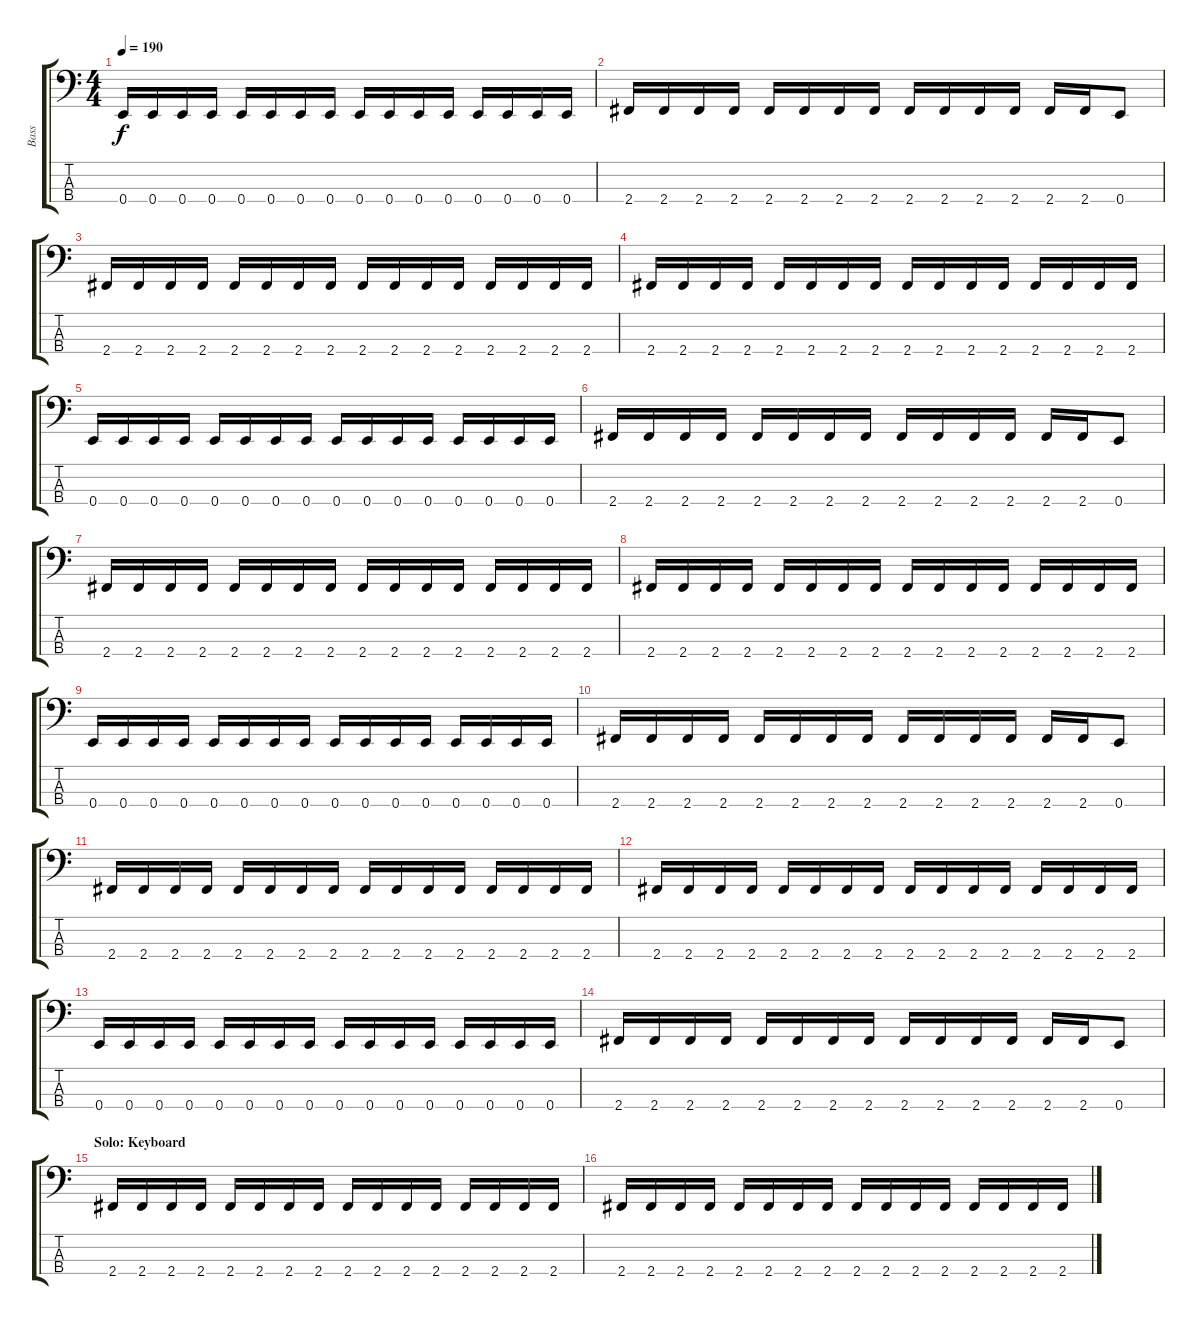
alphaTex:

\track ("Bass" "Bass") {instrument electricbasspick}
\staff {score tabs}
\tuning (G2 D2 A1 E1) {hide}
\ts (4 4)
\tempo 190
\clef f4
\ks c
0.4.16{dy f} 0.4.16 0.4.16 0.4.16 0.4.16 0.4.16 0.4.16 0.4.16 0.4.16 0.4.16 0.4.16 0.4.16 0.4.16 0.4.16 0.4.16 0.4.16 |
2.4.16 2.4.16 2.4.16 2.4.16 2.4.16 2.4.16 2.4.16 2.4.16 2.4.16 2.4.16 2.4.16 2.4.16 2.4.16 2.4.16 0.4.8 |
2.4.16 2.4.16 2.4.16 2.4.16 2.4.16 2.4.16 2.4.16 2.4.16 2.4.16 2.4.16 2.4.16 2.4.16 2.4.16 2.4.16 2.4.16 2.4.16 |
2.4.16 2.4.16 2.4.16 2.4.16 2.4.16 2.4.16 2.4.16 2.4.16 2.4.16 2.4.16 2.4.16 2.4.16 2.4.16 2.4.16 2.4.16 2.4.16 |
0.4.16 0.4.16 0.4.16 0.4.16 0.4.16 0.4.16 0.4.16 0.4.16 0.4.16 0.4.16 0.4.16 0.4.16 0.4.16 0.4.16 0.4.16 0.4.16 |
2.4.16 2.4.16 2.4.16 2.4.16 2.4.16 2.4.16 2.4.16 2.4.16 2.4.16 2.4.16 2.4.16 2.4.16 2.4.16 2.4.16 0.4.8 |
2.4.16 2.4.16 2.4.16 2.4.16 2.4.16 2.4.16 2.4.16 2.4.16 2.4.16 2.4.16 2.4.16 2.4.16 2.4.16 2.4.16 2.4.16 2.4.16 |
2.4.16 2.4.16 2.4.16 2.4.16 2.4.16 2.4.16 2.4.16 2.4.16 2.4.16 2.4.16 2.4.16 2.4.16 2.4.16 2.4.16 2.4.16 2.4.16 |
0.4.16 0.4.16 0.4.16 0.4.16 0.4.16 0.4.16 0.4.16 0.4.16 0.4.16 0.4.16 0.4.16 0.4.16 0.4.16 0.4.16 0.4.16 0.4.16 |
2.4.16 2.4.16 2.4.16 2.4.16 2.4.16 2.4.16 2.4.16 2.4.16 2.4.16 2.4.16 2.4.16 2.4.16 2.4.16 2.4.16 0.4.8 |
2.4.16 2.4.16 2.4.16 2.4.16 2.4.16 2.4.16 2.4.16 2.4.16 2.4.16 2.4.16 2.4.16 2.4.16 2.4.16 2.4.16 2.4.16 2.4.16 |
2.4.16 2.4.16 2.4.16 2.4.16 2.4.16 2.4.16 2.4.16 2.4.16 2.4.16 2.4.16 2.4.16 2.4.16 2.4.16 2.4.16 2.4.16 2.4.16 |
0.4.16 0.4.16 0.4.16 0.4.16 0.4.16 0.4.16 0.4.16 0.4.16 0.4.16 0.4.16 0.4.16 0.4.16 0.4.16 0.4.16 0.4.16 0.4.16 |
2.4.16 2.4.16 2.4.16 2.4.16 2.4.16 2.4.16 2.4.16 2.4.16 2.4.16 2.4.16 2.4.16 2.4.16 2.4.16 2.4.16 0.4.8 |
\section ("" "Solo: Keyboard")
2.4.16 2.4.16 2.4.16 2.4.16 2.4.16 2.4.16 2.4.16 2.4.16 2.4.16 2.4.16 2.4.16 2.4.16 2.4.16 2.4.16 2.4.16 2.4.16 |
2.4.16 2.4.16 2.4.16 2.4.16 2.4.16 2.4.16 2.4.16 2.4.16 2.4.16 2.4.16 2.4.16 2.4.16 2.4.16 2.4.16 2.4.16 2.4.16
